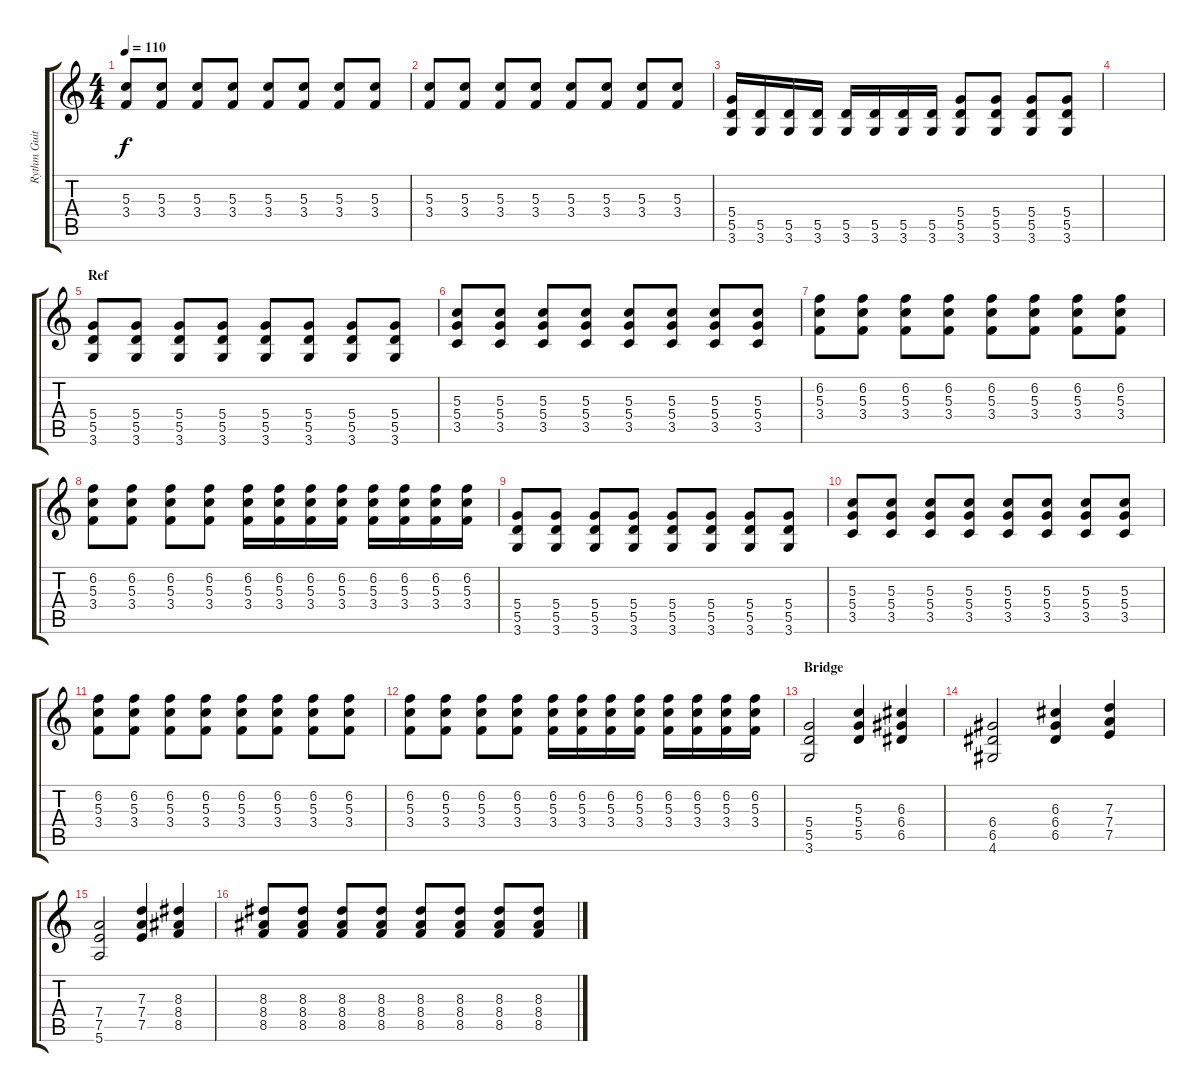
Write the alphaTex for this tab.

\track ("Rythm Guitar" "Rythm Guit") {instrument distortionguitar}
\staff {score tabs}
\tuning (E4 B3 G3 D3 A2 E2) {hide}
\ts (4 4)
\tempo 110
\clef g2
\ks c
(5.3 3.4).8{dy f} (5.3 3.4).8 (5.3 3.4).8 (5.3 3.4).8 (5.3 3.4).8 (5.3 3.4).8 (5.3 3.4).8 (5.3 3.4).8 |
(5.3 3.4).8 (5.3 3.4).8 (5.3 3.4).8 (5.3 3.4).8 (5.3 3.4).8 (5.3 3.4).8 (5.3 3.4).8 (5.3 3.4).8 |
(5.4 5.5 3.6).16 (5.5 3.6).16 (5.5 3.6).16 (5.5 3.6).16 (5.5 3.6).16 (5.5 3.6).16 (5.5 3.6).16 (5.5 3.6).16 (5.4 5.5 3.6).8 (5.4 5.5 3.6).8 (5.4 5.5 3.6).8 (5.4 5.5 3.6).8 |
|
\section ("" "Ref")
(5.4 5.5 3.6).8 (5.4 5.5 3.6).8 (5.4 5.5 3.6).8 (5.4 5.5 3.6).8 (5.4 5.5 3.6).8 (5.4 5.5 3.6).8 (5.4 5.5 3.6).8 (5.4 5.5 3.6).8 |
(5.3 5.4 3.5).8 (5.3 5.4 3.5).8 (5.3 5.4 3.5).8 (5.3 5.4 3.5).8 (5.3 5.4 3.5).8 (5.3 5.4 3.5).8 (5.3 5.4 3.5).8 (5.3 5.4 3.5).8 |
(6.2 5.3 3.4).8 (6.2 5.3 3.4).8 (6.2 5.3 3.4).8 (6.2 5.3 3.4).8 (6.2 5.3 3.4).8 (6.2 5.3 3.4).8 (6.2 5.3 3.4).8 (6.2 5.3 3.4).8 |
(6.2 5.3 3.4).8 (6.2 5.3 3.4).8 (6.2 5.3 3.4).8 (6.2 5.3 3.4).8 (6.2 5.3 3.4).16 (6.2 5.3 3.4).16 (6.2 5.3 3.4).16 (6.2 5.3 3.4).16 (6.2 5.3 3.4).16 (6.2 5.3 3.4).16 (6.2 5.3 3.4).16 (6.2 5.3 3.4).16 |
(5.4 5.5 3.6).8 (5.4 5.5 3.6).8 (5.4 5.5 3.6).8 (5.4 5.5 3.6).8 (5.4 5.5 3.6).8 (5.4 5.5 3.6).8 (5.4 5.5 3.6).8 (5.4 5.5 3.6).8 |
(5.3 5.4 3.5).8 (5.3 5.4 3.5).8 (5.3 5.4 3.5).8 (5.3 5.4 3.5).8 (5.3 5.4 3.5).8 (5.3 5.4 3.5).8 (5.3 5.4 3.5).8 (5.3 5.4 3.5).8 |
(6.2 5.3 3.4).8 (6.2 5.3 3.4).8 (6.2 5.3 3.4).8 (6.2 5.3 3.4).8 (6.2 5.3 3.4).8 (6.2 5.3 3.4).8 (6.2 5.3 3.4).8 (6.2 5.3 3.4).8 |
(6.2 5.3 3.4).8 (6.2 5.3 3.4).8 (6.2 5.3 3.4).8 (6.2 5.3 3.4).8 (6.2 5.3 3.4).16 (6.2 5.3 3.4).16 (6.2 5.3 3.4).16 (6.2 5.3 3.4).16 (6.2 5.3 3.4).16 (6.2 5.3 3.4).16 (6.2 5.3 3.4).16 (6.2 5.3 3.4).16 |
\section ("" "Bridge")
(5.4 5.5 3.6).2 (5.3 5.4 5.5).4 (6.3 6.4 6.5).4 |
(6.4 6.5 4.6).2 (6.3 6.4 6.5).4 (7.3 7.4 7.5).4 |
(7.4 7.5 5.6).2 (7.3 7.4 7.5).4 (8.3 8.4 8.5).4 |
(8.3 8.4 8.5).8 (8.3 8.4 8.5).8 (8.3 8.4 8.5).8 (8.3 8.4 8.5).8 (8.3 8.4 8.5).8 (8.3 8.4 8.5).8 (8.3 8.4 8.5).8 (8.3 8.4 8.5).8
